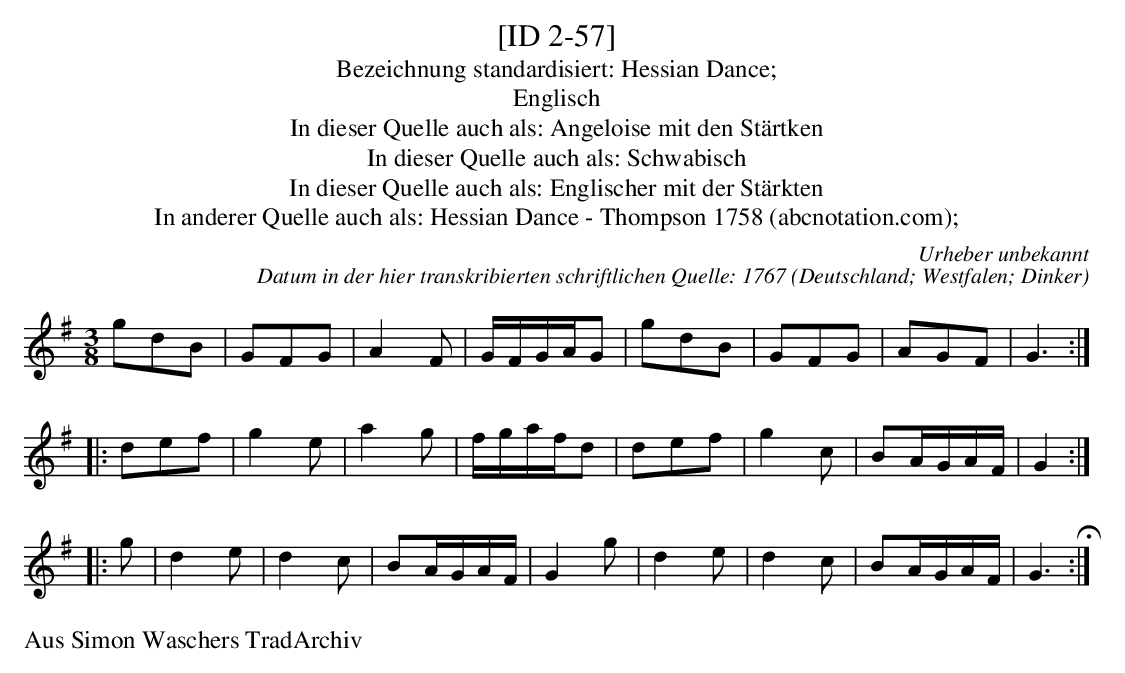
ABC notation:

X:1
T:[ID 2-57]
T:Bezeichnung standardisiert: Hessian Dance;
T:Englisch
T:In dieser Quelle auch als: Angeloise mit den St\"artken
T:In dieser Quelle auch als: Schwabisch
T:In dieser Quelle auch als: Englischer mit der St\"arkten
T:In anderer Quelle auch als: Hessian Dance - Thompson 1758 (abcnotation.com);
C:Urheber unbekannt
C:Datum in der hier transkribierten schriftlichen Quelle: 1767
O:Deutschland; Westfalen; Dinker
L:1/16
M:3/8
K:G
g2d2B2 | G2F2G2 | A4F2 | GFGAG2 | g2d2B2 | G2F2G2 | A2G2F2 | G6 ::
d2e2f2 | g4e2 | a4g2 | fgafd2 | d2e2f2 | g4c2 | B2AGAF | G4 ::
g2 |\ %auftakt
d4e2 | d4c2 | B2AGAF | G4g2 | d4e2 | d4c2 | B2AGAF | G6 H:|
